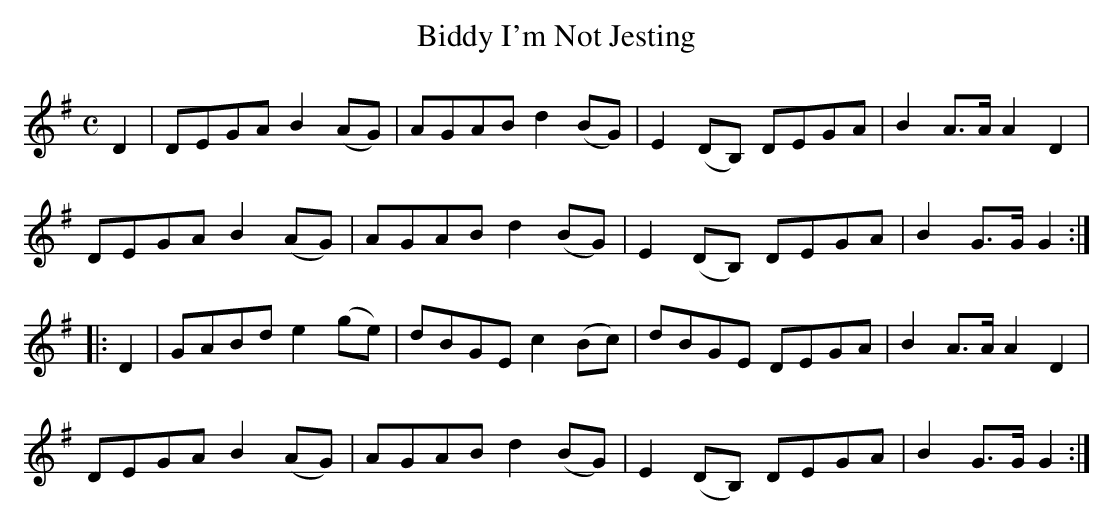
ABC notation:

X:1
T: Biddy I'm Not Jesting
M:C
L:1/8
K:G
   D2 | DEGA B2 (AG) | AGAB d2 (BG) | E2 (DB,) DEGA | B2 A>A A2 D2 |
        DEGA B2 (AG) | AGAB d2 (BG) | E2 (DB,) DEGA | B2 G>G G2   :|
|: D2 | GABd e2 (ge) | dBGE c2 (Bc) |   dBGE   DEGA | B2 A>A A2 D2 |
        DEGA B2 (AG) | AGAB d2 (BG) | E2 (DB,) DEGA | B2 G>G G2   :|
